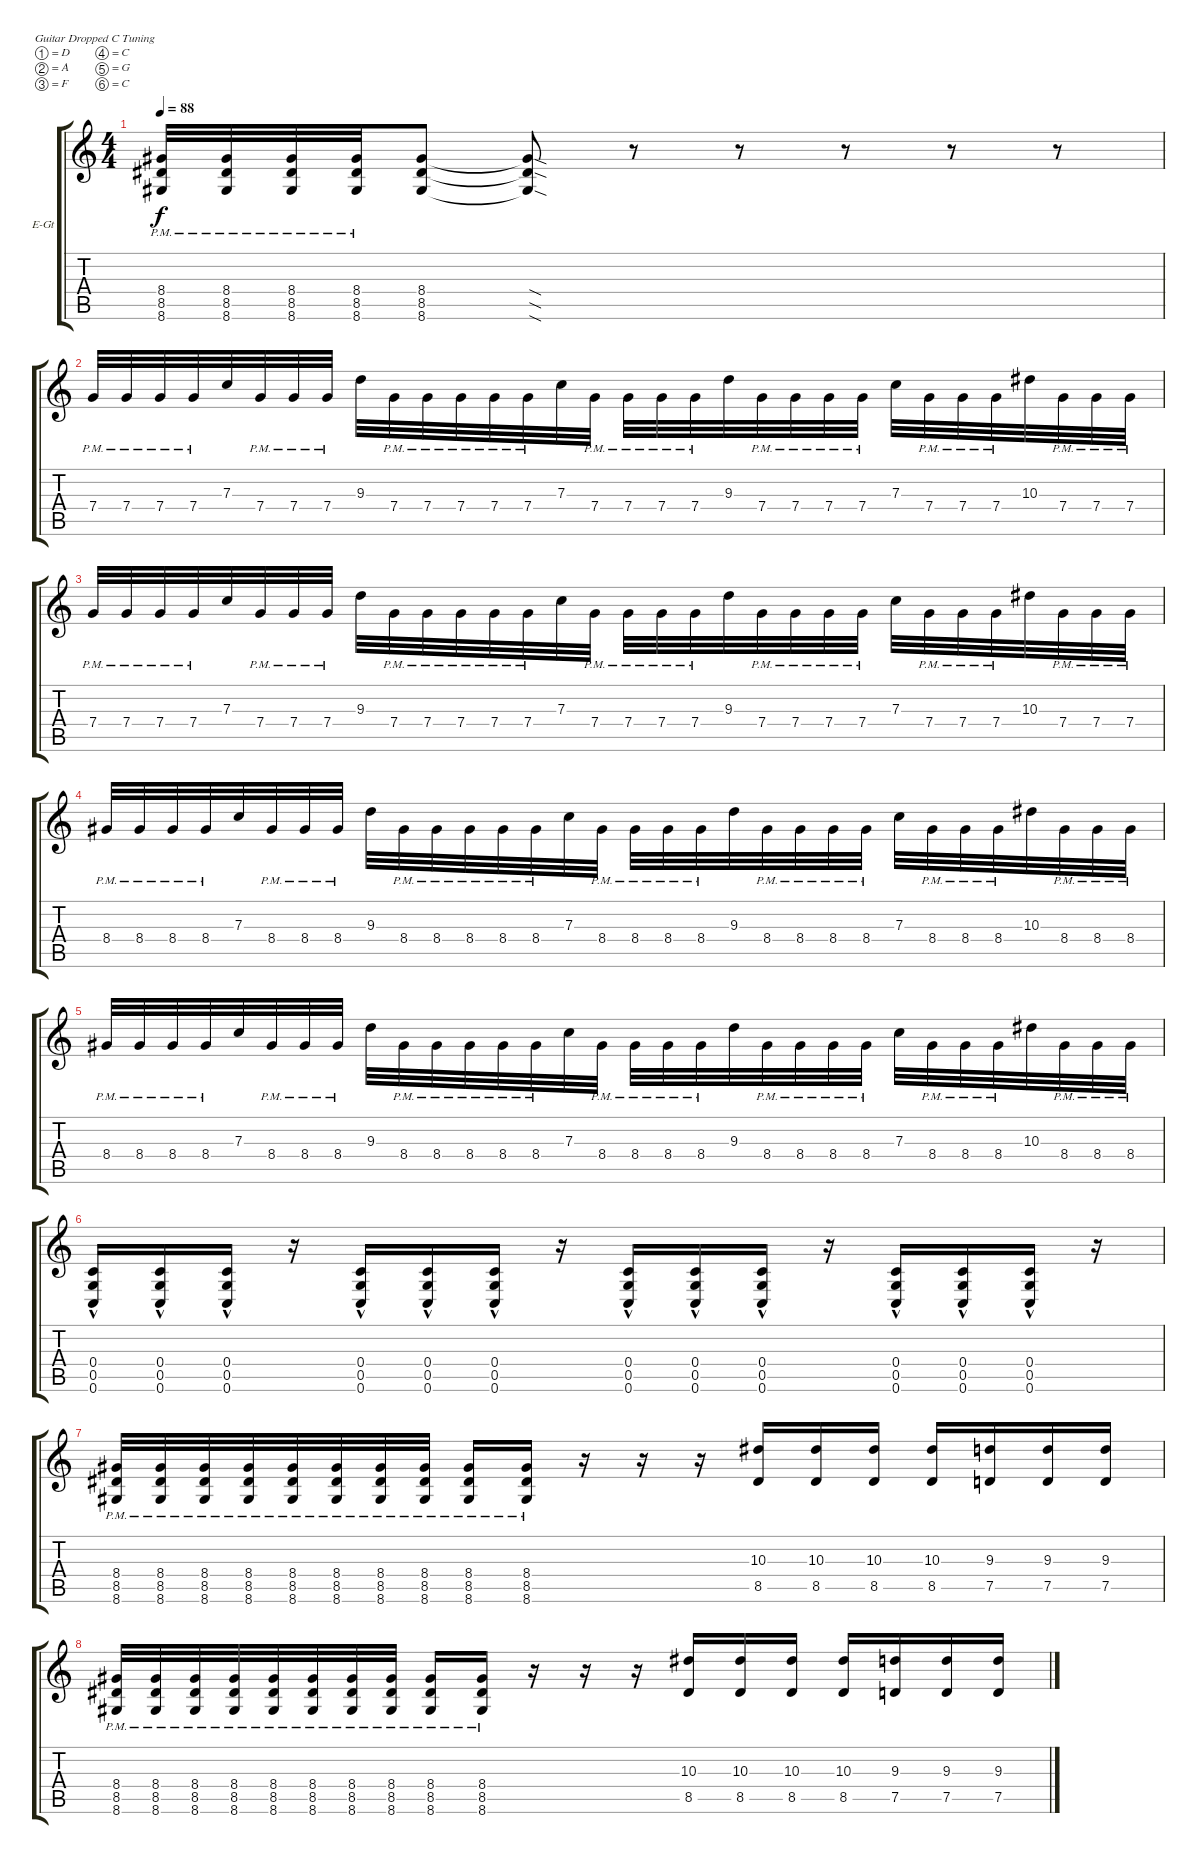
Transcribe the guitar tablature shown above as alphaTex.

\bracketExtendMode groupsimilarinstruments
\firstSystemTrackNameOrientation horizontal
\otherSystemsTrackNameOrientation horizontal
\track ("Track 2" "E-Gt") {instrument distortionguitar}
\staff {score tabs}
\tuning (D4 A3 F3 C3 G2 C2)
\ts (4 4)
\tempo 88
\clef g2
\ks c
(8.4{pm} 8.5{pm} 8.6{pm}).32{dy f} (8.4{pm} 8.5{pm} 8.6{pm}).32 (8.4{pm} 8.5{pm} 8.6{pm}).32 (8.4{pm} 8.5{pm} 8.6{pm}).32 (8.4 8.5 8.6).8 (8.4{sod t} 8.5{sod t} 8.6{sod t}).8 r.8 r.8 r.8 r.8 r.8 |
7.4{pm}.32 7.4{pm}.32 7.4{pm}.32 7.4{pm}.32 7.3.32 7.4{pm}.32 7.4{pm}.32 7.4{pm}.32 9.3.32 7.4{pm}.32 7.4{pm}.32 7.4{pm}.32 7.4{pm}.32 7.4{pm}.32 7.3.32 7.4{pm}.32 7.4{pm}.32 7.4{pm}.32 7.4{pm}.32 9.3.32 7.4{pm}.32 7.4{pm}.32 7.4{pm}.32 7.4{pm}.32 7.3.32 7.4{pm}.32 7.4{pm}.32 7.4{pm}.32 10.3.32 7.4{pm}.32 7.4{pm}.32 7.4{pm}.32 |
7.4{pm}.32 7.4{pm}.32 7.4{pm}.32 7.4{pm}.32 7.3.32 7.4{pm}.32 7.4{pm}.32 7.4{pm}.32 9.3.32 7.4{pm}.32 7.4{pm}.32 7.4{pm}.32 7.4{pm}.32 7.4{pm}.32 7.3.32 7.4{pm}.32 7.4{pm}.32 7.4{pm}.32 7.4{pm}.32 9.3.32 7.4{pm}.32 7.4{pm}.32 7.4{pm}.32 7.4{pm}.32 7.3.32 7.4{pm}.32 7.4{pm}.32 7.4{pm}.32 10.3.32 7.4{pm}.32 7.4{pm}.32 7.4{pm}.32 |
8.4{pm}.32 8.4{pm}.32 8.4{pm}.32 8.4{pm}.32 7.3.32 8.4{pm}.32 8.4{pm}.32 8.4{pm}.32 9.3.32 8.4{pm}.32 8.4{pm}.32 8.4{pm}.32 8.4{pm}.32 8.4{pm}.32 7.3.32 8.4{pm}.32 8.4{pm}.32 8.4{pm}.32 8.4{pm}.32 9.3.32 8.4{pm}.32 8.4{pm}.32 8.4{pm}.32 8.4{pm}.32 7.3.32 8.4{pm}.32 8.4{pm}.32 8.4{pm}.32 10.3.32 8.4{pm}.32 8.4{pm}.32 8.4{pm}.32 |
8.4{pm}.32 8.4{pm}.32 8.4{pm}.32 8.4{pm}.32 7.3.32 8.4{pm}.32 8.4{pm}.32 8.4{pm}.32 9.3.32 8.4{pm}.32 8.4{pm}.32 8.4{pm}.32 8.4{pm}.32 8.4{pm}.32 7.3.32 8.4{pm}.32 8.4{pm}.32 8.4{pm}.32 8.4{pm}.32 9.3.32 8.4{pm}.32 8.4{pm}.32 8.4{pm}.32 8.4{pm}.32 7.3.32 8.4{pm}.32 8.4{pm}.32 8.4{pm}.32 10.3.32 8.4{pm}.32 8.4{pm}.32 8.4{pm}.32 |
(0.4{hac} 0.5{hac} 0.6{hac}).16 (0.4{hac} 0.5{hac} 0.6{hac}).16 (0.4{hac} 0.5{hac} 0.6{hac}).16 r.16 (0.4{hac} 0.5{hac} 0.6{hac}).16 (0.4{hac} 0.5{hac} 0.6{hac}).16 (0.4{hac} 0.5{hac} 0.6{hac}).16 r.16 (0.4{hac} 0.5{hac} 0.6{hac}).16 (0.4{hac} 0.5{hac} 0.6{hac}).16 (0.4{hac} 0.5{hac} 0.6{hac}).16 r.16 (0.4{hac} 0.5{hac} 0.6{hac}).16 (0.4{hac} 0.5{hac} 0.6{hac}).16 (0.4{hac} 0.5{hac} 0.6{hac}).16 r.16 |
(8.4{pm} 8.5{pm} 8.6{pm}).32 (8.4{pm} 8.5{pm} 8.6{pm}).32 (8.4{pm} 8.5{pm} 8.6{pm}).32 (8.4{pm} 8.5{pm} 8.6{pm}).32 (8.4{pm} 8.5{pm} 8.6{pm}).32 (8.4{pm} 8.5{pm} 8.6{pm}).32 (8.4{pm} 8.5{pm} 8.6{pm}).32 (8.4{pm} 8.5{pm} 8.6{pm}).32 (8.4{pm} 8.5{pm} 8.6{pm}).16 (8.4{pm} 8.5{pm} 8.6{pm}).16 r.16 r.16 r.16 (10.3 8.5).16 (10.3 8.5).16 (10.3 8.5).16 (10.3 8.5).16 (9.3 7.5).16 (9.3 7.5).16 (9.3 7.5).16 |
(8.4{pm} 8.5{pm} 8.6{pm}).32 (8.4{pm} 8.5{pm} 8.6{pm}).32 (8.4{pm} 8.5{pm} 8.6{pm}).32 (8.4{pm} 8.5{pm} 8.6{pm}).32 (8.4{pm} 8.5{pm} 8.6{pm}).32 (8.4{pm} 8.5{pm} 8.6{pm}).32 (8.4{pm} 8.5{pm} 8.6{pm}).32 (8.4{pm} 8.5{pm} 8.6{pm}).32 (8.4{pm} 8.5{pm} 8.6{pm}).16 (8.4{pm} 8.5{pm} 8.6{pm}).16 r.16 r.16 r.16 (10.3 8.5).16 (10.3 8.5).16 (10.3 8.5).16 (10.3 8.5).16 (9.3 7.5).16 (9.3 7.5).16 (9.3 7.5).16
